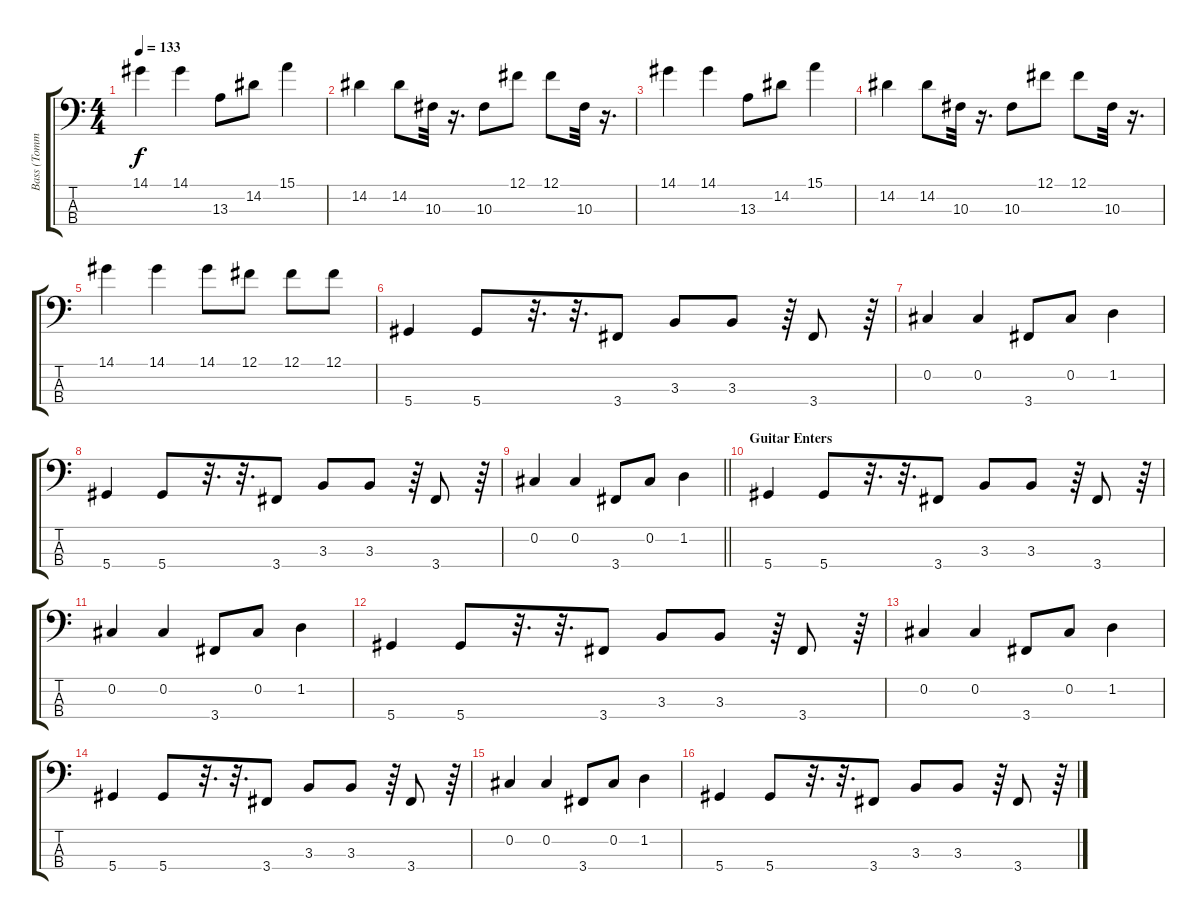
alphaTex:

\track ("Bass (Tommy Stintson)" "Bass (Tomm") {instrument electricbassfinger}
\staff {score tabs}
\tuning (Gb2 Db2 Ab1 Eb1) {hide}
\ts (4 4)
\tempo 133
\clef f4
\ks c
14.1.4{dy f} 14.1.4 13.3.8 14.2.8 15.1.4 |
14.2.4 14.2.8 10.3.32 r.16{d} 10.3.8 12.1.8 12.1.8 10.3.32 r.16{d} |
14.1.4 14.1.4 13.3.8 14.2.8 15.1.4 |
14.2.4 14.2.8 10.3.32 r.16{d} 10.3.8 12.1.8 12.1.8 10.3.32 r.16{d} |
14.1.4 14.1.4 14.1.8 12.1.8 12.1.8 12.1.8 |
5.4.4 5.4.8 r.32{d} r.32{d} 3.4.8 3.3.8 3.3.8 r.64 3.4.8 r.64 |
0.2.4 0.2.4 3.4.8 0.2.8 1.2.4 |
5.4.4 5.4.8 r.32{d} r.32{d} 3.4.8 3.3.8 3.3.8 r.64 3.4.8 r.64 |
\barLineRight lightlight
0.2.4 0.2.4 3.4.8 0.2.8 1.2.4 |
\section ("" "Guitar Enters")
5.4.4 5.4.8 r.32{d} r.32{d} 3.4.8 3.3.8 3.3.8 r.64 3.4.8 r.64 |
0.2.4 0.2.4 3.4.8 0.2.8 1.2.4 |
5.4.4 5.4.8 r.32{d} r.32{d} 3.4.8 3.3.8 3.3.8 r.64 3.4.8 r.64 |
0.2.4 0.2.4 3.4.8 0.2.8 1.2.4 |
5.4.4 5.4.8 r.32{d} r.32{d} 3.4.8 3.3.8 3.3.8 r.64 3.4.8 r.64 |
0.2.4 0.2.4 3.4.8 0.2.8 1.2.4 |
5.4.4 5.4.8 r.32{d} r.32{d} 3.4.8 3.3.8 3.3.8 r.64 3.4.8 r.64
